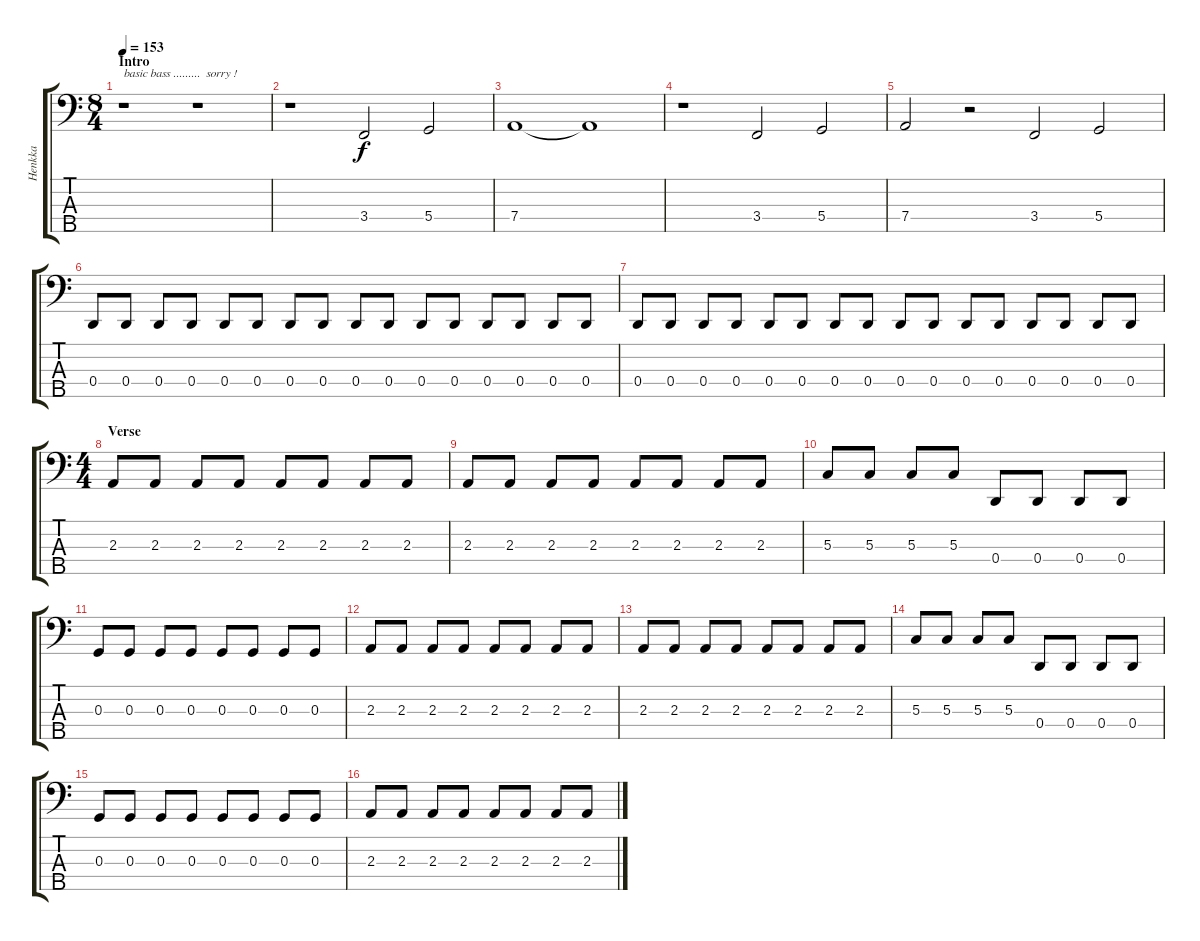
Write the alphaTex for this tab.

\track ("Henkka" "Henkka") {instrument electricbasspick}
\staff {score tabs}
\tuning (F2 C2 G1 D1 A0) {hide}
\ts (8 4)
\section ("" "Intro")
\tempo 153
\clef f4
\ks c
r.1{txt "basic bass .........  sorry !" dy f instrument electricbasspick} r.1 |
r.1 3.4.2 5.4.2 |
7.4.1 7.4{t}.1 |
r.1 3.4.2 5.4.2 |
7.4.2 r.2 3.4.2 5.4.2 |
0.4.8 0.4.8 0.4.8 0.4.8 0.4.8 0.4.8 0.4.8 0.4.8 0.4.8 0.4.8 0.4.8 0.4.8 0.4.8 0.4.8 0.4.8 0.4.8 |
0.4.8 0.4.8 0.4.8 0.4.8 0.4.8 0.4.8 0.4.8 0.4.8 0.4.8 0.4.8 0.4.8 0.4.8 0.4.8 0.4.8 0.4.8 0.4.8 |
\ts (4 4)
\section ("" "Verse")
2.3.8 2.3.8 2.3.8 2.3.8 2.3.8 2.3.8 2.3.8 2.3.8 |
2.3.8 2.3.8 2.3.8 2.3.8 2.3.8 2.3.8 2.3.8 2.3.8 |
5.3.8 5.3.8 5.3.8 5.3.8 0.4.8 0.4.8 0.4.8 0.4.8 |
0.3.8 0.3.8 0.3.8 0.3.8 0.3.8 0.3.8 0.3.8 0.3.8 |
2.3.8 2.3.8 2.3.8 2.3.8 2.3.8 2.3.8 2.3.8 2.3.8 |
2.3.8 2.3.8 2.3.8 2.3.8 2.3.8 2.3.8 2.3.8 2.3.8 |
5.3.8 5.3.8 5.3.8 5.3.8 0.4.8 0.4.8 0.4.8 0.4.8 |
0.3.8 0.3.8 0.3.8 0.3.8 0.3.8 0.3.8 0.3.8 0.3.8 |
2.3.8 2.3.8 2.3.8 2.3.8 2.3.8 2.3.8 2.3.8 2.3.8
